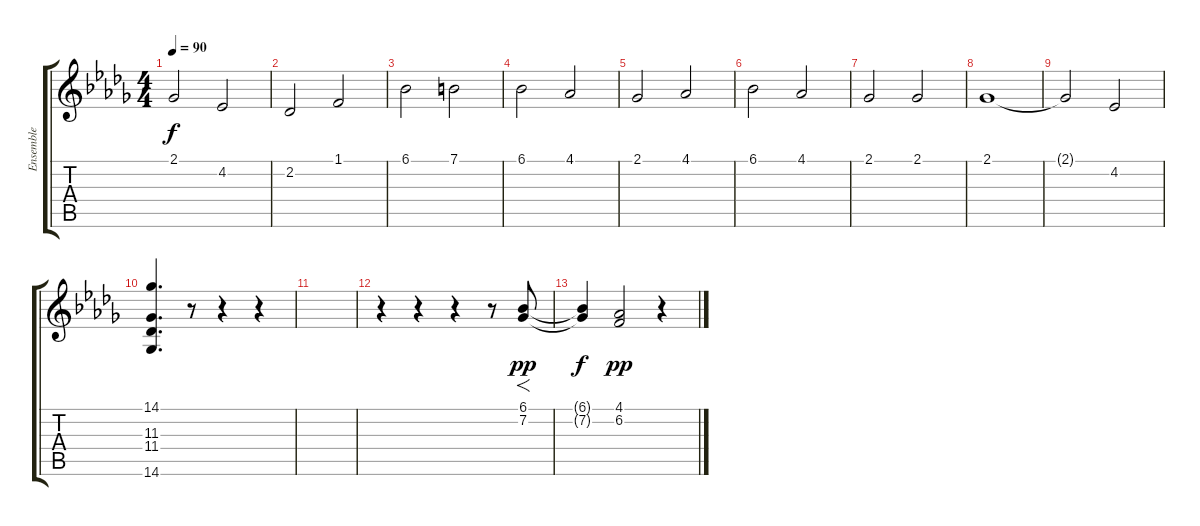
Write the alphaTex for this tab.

\track ("Ensemble" "Ensemble") {instrument stringensemble1}
\staff {score tabs}
\tuning (E4 B3 G3 D3 A2 E2) {hide}
\ts (4 4)
\tempo 90
\clef g2
\ks db
2.1.2{dy f} 4.2.2 |
2.2.2 1.1.2 |
6.1.2 7.1.2 |
6.1.2 4.1.2 |
2.1.2 4.1.2 |
6.1.2 4.1.2 |
2.1.2 2.1.2 |
2.1.1 |
2.1{t}.2 4.2.2 |
(14.1 11.3 11.4 14.6).4{d} r.8 r.4 r.4 |
|
r.4 r.4 r.4 r.8 (6.1 7.2).8{f dy pp volume 13} |
(6.1{t} 7.2{t}).4{dy f} (4.1 6.2).2{dy pp} r.4
